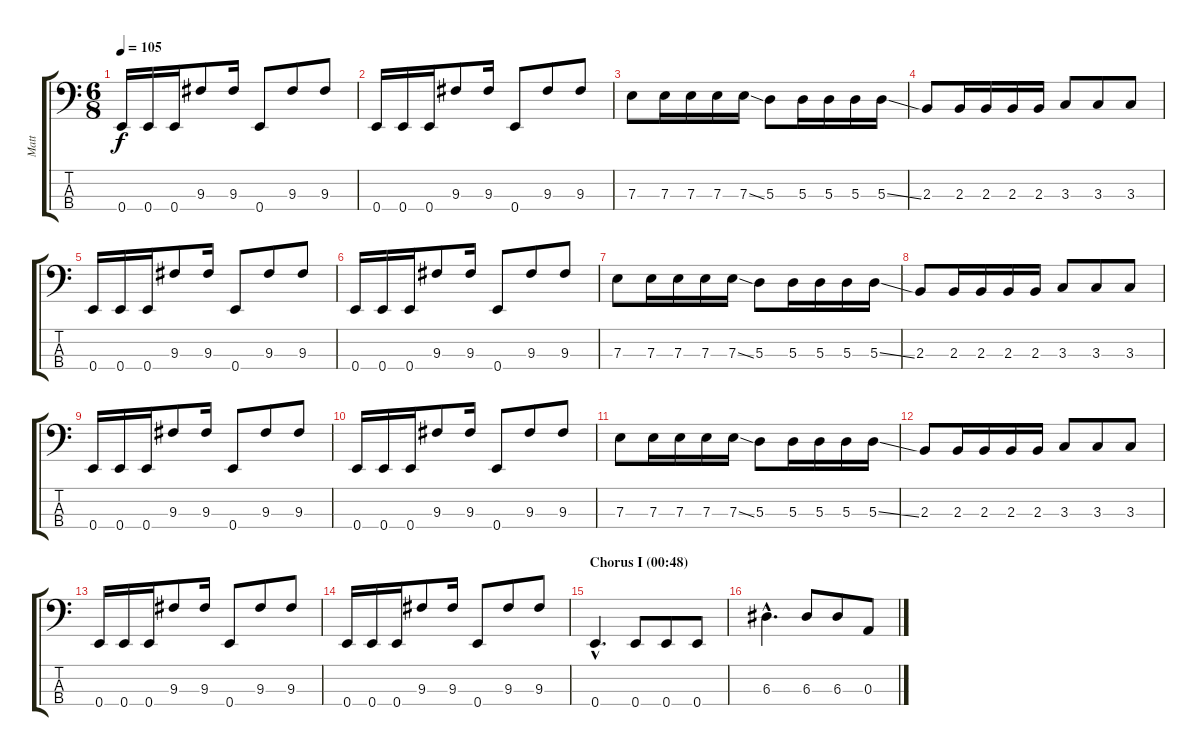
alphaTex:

\track ("Matt" "Matt") {instrument electricbasspick}
\staff {score tabs}
\tuning (G2 D2 A1 E1) {hide}
\ts (6 8)
\tempo 105
\clef f4
\ks c
0.4.16{dy f} 0.4.16 0.4.16 9.3.8 9.3.16 0.4.8 9.3.8 9.3.8 |
0.4.16 0.4.16 0.4.16 9.3.8 9.3.16 0.4.8 9.3.8 9.3.8 |
7.3.8 7.3.16 7.3.16 7.3.16 7.3{ss}.16 5.3.8 5.3.16 5.3.16 5.3.16 5.3{ss}.16 |
2.3.8 2.3.16 2.3.16 2.3.16 2.3.16 3.3.8 3.3.8 3.3.8 |
0.4.16 0.4.16 0.4.16 9.3.8 9.3.16 0.4.8 9.3.8 9.3.8 |
0.4.16 0.4.16 0.4.16 9.3.8 9.3.16 0.4.8 9.3.8 9.3.8 |
7.3.8 7.3.16 7.3.16 7.3.16 7.3{ss}.16 5.3.8 5.3.16 5.3.16 5.3.16 5.3{ss}.16 |
2.3.8 2.3.16 2.3.16 2.3.16 2.3.16 3.3.8 3.3.8 3.3.8 |
0.4.16 0.4.16 0.4.16 9.3.8 9.3.16 0.4.8 9.3.8 9.3.8 |
0.4.16 0.4.16 0.4.16 9.3.8 9.3.16 0.4.8 9.3.8 9.3.8 |
7.3.8 7.3.16 7.3.16 7.3.16 7.3{ss}.16 5.3.8 5.3.16 5.3.16 5.3.16 5.3{ss}.16 |
2.3.8 2.3.16 2.3.16 2.3.16 2.3.16 3.3.8 3.3.8 3.3.8 |
0.4.16 0.4.16 0.4.16 9.3.8 9.3.16 0.4.8 9.3.8 9.3.8 |
0.4.16 0.4.16 0.4.16 9.3.8 9.3.16 0.4.8 9.3.8 9.3.8 |
\section ("" "Chorus I (00:48)")
0.4{hac}.4{d} 0.4.8 0.4.8 0.4.8 |
6.3{hac}.4{d} 6.3.8 6.3.8 0.3.8
